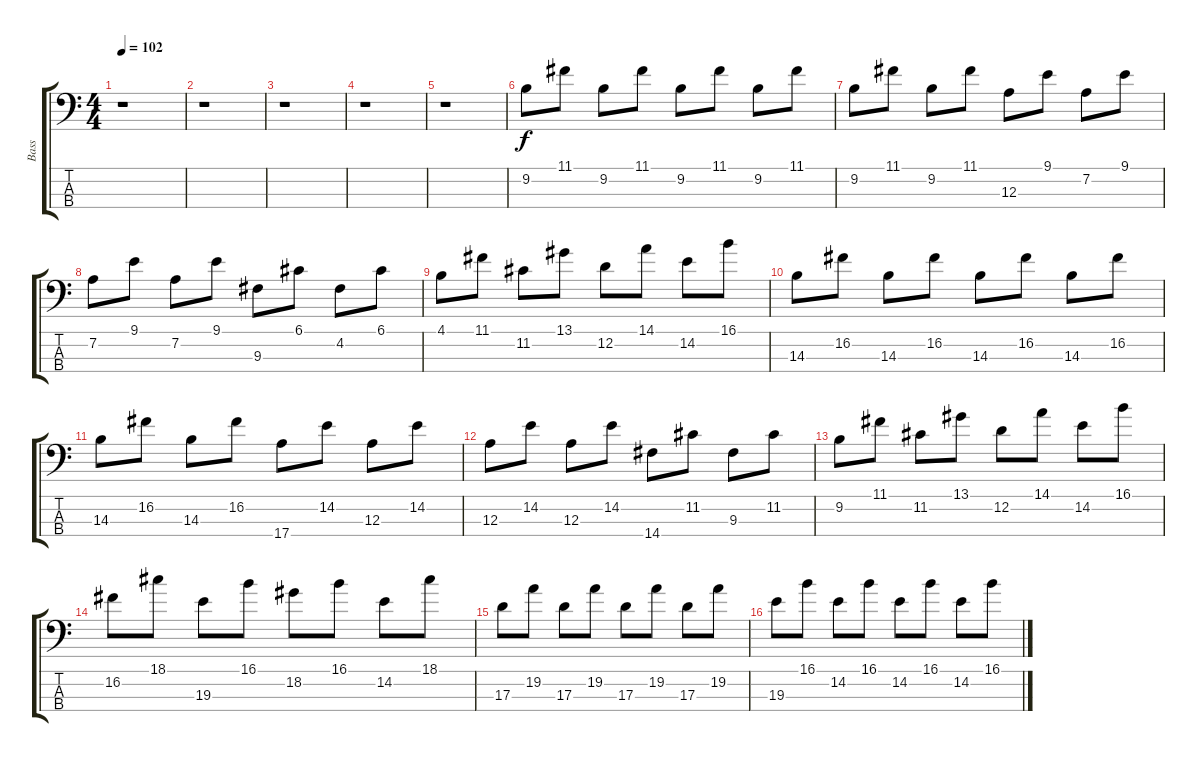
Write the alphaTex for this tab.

\track ("Bass" "Bass") {instrument electricbassfinger}
\staff {score tabs}
\tuning (G2 D2 A1 E1) {hide}
\ts (4 4)
\tempo 102
\clef f4
\ks c
r.1{dy f instrument electricbassfinger} |
r.1 |
r.1 |
r.1 |
r.1 |
9.2.8 11.1.8 9.2.8 11.1.8 9.2.8 11.1.8 9.2.8 11.1.8 |
9.2.8 11.1.8 9.2.8 11.1.8 12.3.8 9.1.8 7.2.8 9.1.8 |
7.2.8 9.1.8 7.2.8 9.1.8 9.3.8 6.1.8 4.2.8 6.1.8 |
4.1.8 11.1.8 11.2.8 13.1.8 12.2.8 14.1.8 14.2.8 16.1.8 |
14.3.8 16.2.8 14.3.8 16.2.8 14.3.8 16.2.8 14.3.8 16.2.8 |
14.3.8 16.2.8 14.3.8 16.2.8 17.4.8 14.2.8 12.3.8 14.2.8 |
12.3.8 14.2.8 12.3.8 14.2.8 14.4.8 11.2.8 9.3.8 11.2.8 |
9.2.8 11.1.8 11.2.8 13.1.8 12.2.8 14.1.8 14.2.8 16.1.8 |
16.2.8 18.1.8 19.3.8 16.1.8 18.2.8 16.1.8 14.2.8 18.1.8 |
17.3.8 19.2.8 17.3.8 19.2.8 17.3.8 19.2.8 17.3.8 19.2.8 |
19.3.8 16.1.8 14.2.8 16.1.8 14.2.8 16.1.8 14.2.8 16.1.8
